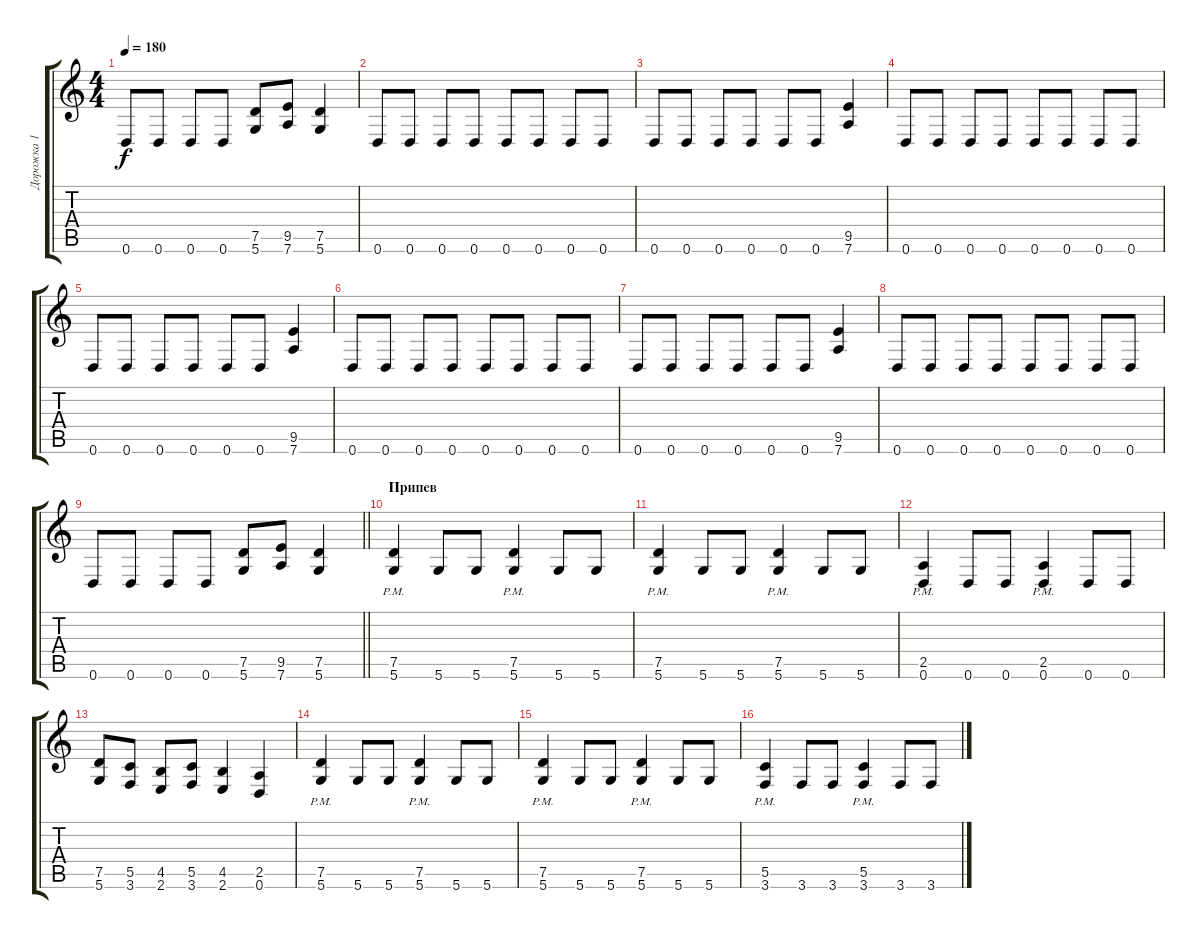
\track ("Дорожка 1" "Дорожка 1") {instrument distortionguitar}
\staff {score tabs}
\tuning (D4 A3 F3 C3 G2 D2) {hide}
\ts (4 4)
\tempo 180
\clef g2
\ks c
0.6.8{dy f} 0.6.8 0.6.8 0.6.8 (7.5 5.6).8 (9.5 7.6).8 (7.5 5.6).4 |
0.6.8 0.6.8 0.6.8 0.6.8 0.6.8 0.6.8 0.6.8 0.6.8 |
0.6.8 0.6.8 0.6.8 0.6.8 0.6.8 0.6.8 (9.5 7.6).4 |
0.6.8 0.6.8 0.6.8 0.6.8 0.6.8 0.6.8 0.6.8 0.6.8 |
0.6.8 0.6.8 0.6.8 0.6.8 0.6.8 0.6.8 (9.5 7.6).4 |
0.6.8 0.6.8 0.6.8 0.6.8 0.6.8 0.6.8 0.6.8 0.6.8 |
0.6.8 0.6.8 0.6.8 0.6.8 0.6.8 0.6.8 (9.5 7.6).4 |
0.6.8 0.6.8 0.6.8 0.6.8 0.6.8 0.6.8 0.6.8 0.6.8 |
\barLineRight lightlight
0.6.8 0.6.8 0.6.8 0.6.8 (7.5 5.6).8 (9.5 7.6).8 (7.5 5.6).4 |
\section ("" "Припев")
(7.5{pm} 5.6{pm}).4 5.6.8 5.6.8 (7.5{pm} 5.6{pm}).4 5.6.8 5.6.8 |
(7.5{pm} 5.6{pm}).4 5.6.8 5.6.8 (7.5{pm} 5.6{pm}).4 5.6.8 5.6.8 |
(2.5{pm} 0.6{pm}).4 0.6.8 0.6.8 (2.5{pm} 0.6{pm}).4 0.6.8 0.6.8 |
(7.5 5.6).8 (5.5 3.6).8 (4.5 2.6).8 (5.5 3.6).8 (4.5 2.6).4 (2.5 0.6).4 |
(7.5{pm} 5.6{pm}).4 5.6.8 5.6.8 (7.5{pm} 5.6{pm}).4 5.6.8 5.6.8 |
(7.5{pm} 5.6{pm}).4 5.6.8 5.6.8 (7.5{pm} 5.6{pm}).4 5.6.8 5.6.8 |
(5.5{pm} 3.6{pm}).4 3.6.8 3.6.8 (5.5{pm} 3.6{pm}).4 3.6.8 3.6.8
